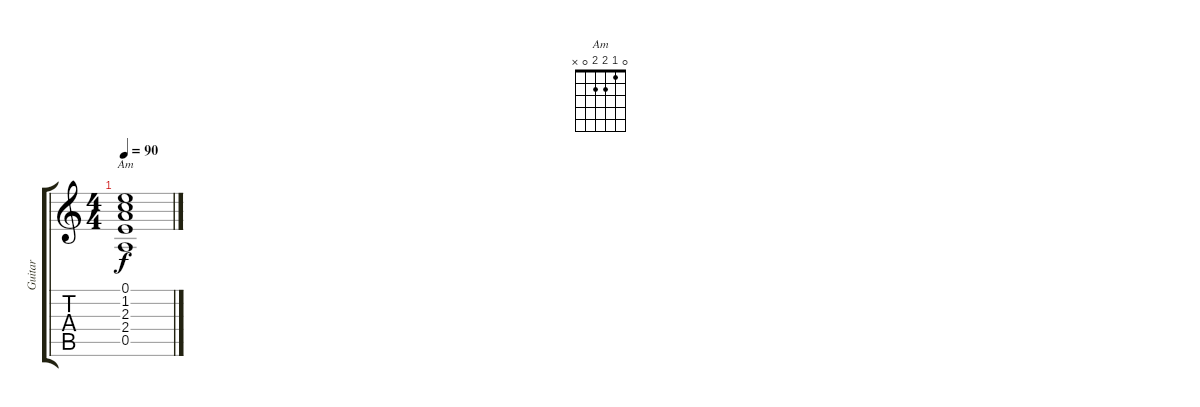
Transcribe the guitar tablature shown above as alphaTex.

\track ("Guitar" "Guitar") {instrument overdrivenguitar}
\staff {score tabs}
\tuning (E4 B3 G3 D3 A2 E2) {hide}
\chord ("Am" 0 1 2 2 0 x)
\ts (4 4)
\tempo 90
\clef g2
\ks c
(0.1 1.2 2.3 2.4 0.5).1{ch "Am" dy f}
